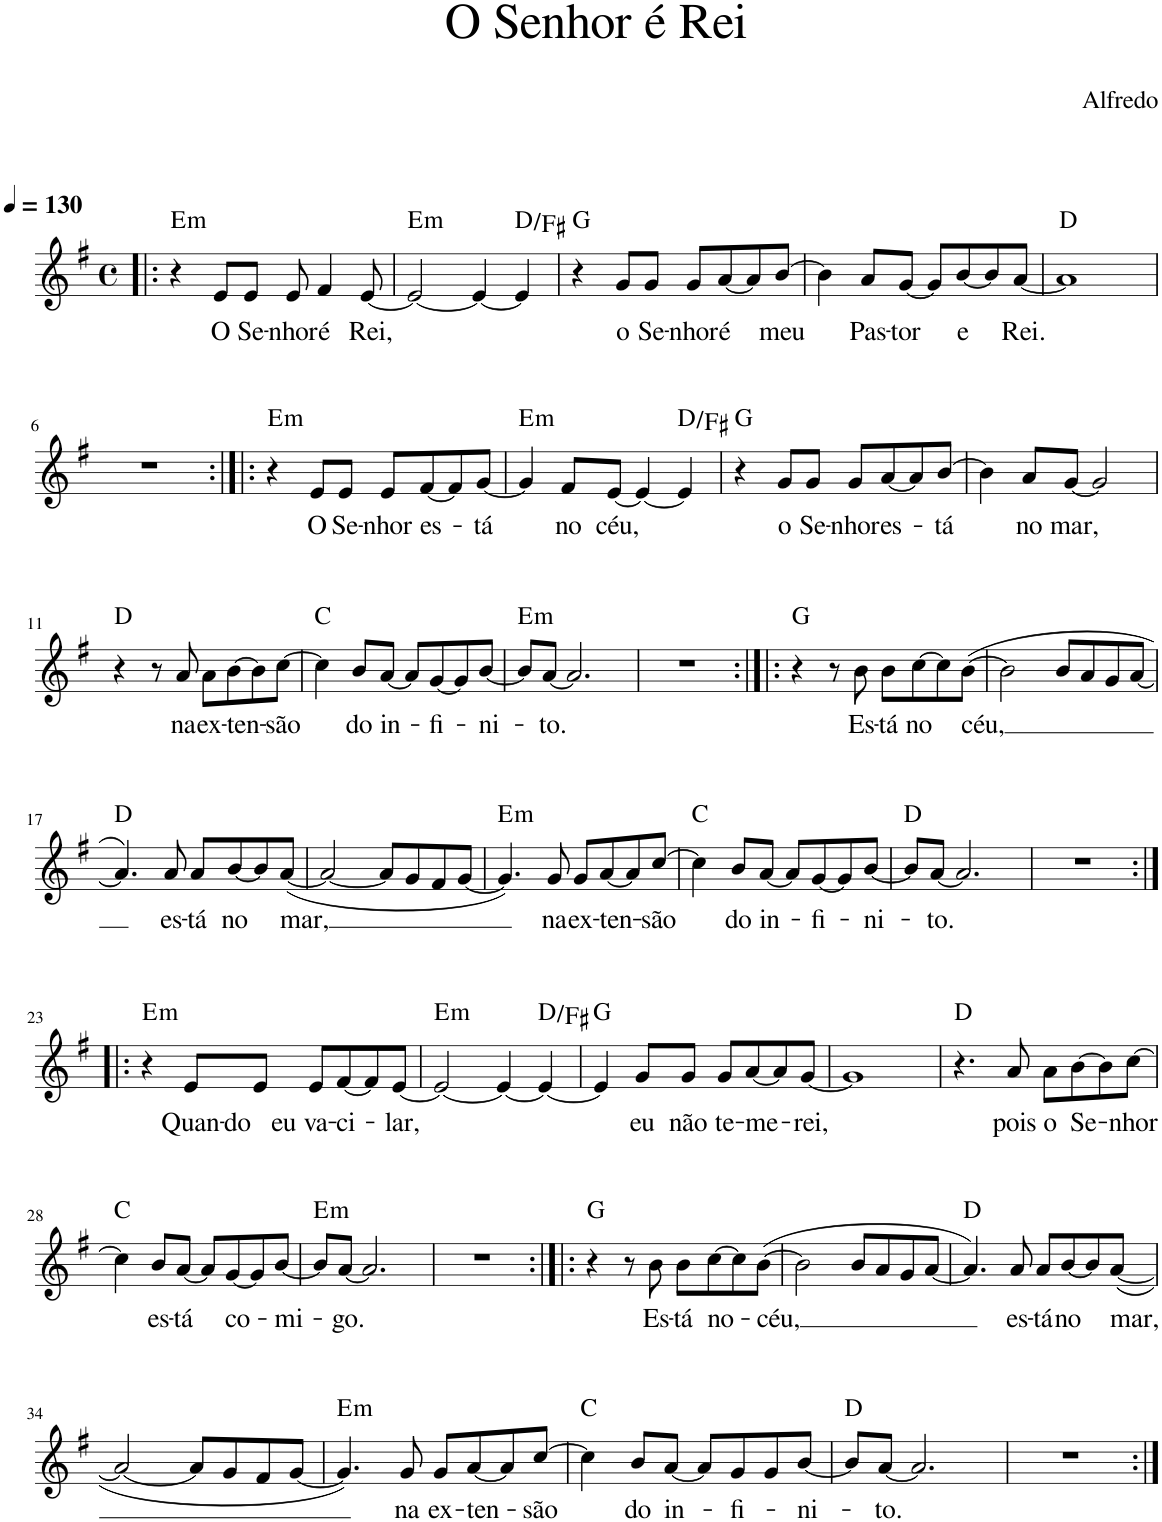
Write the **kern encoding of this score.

**kern	**text	**harte
*part1	*part1	*part1
*staff1	*staff1	*
*I"Voz	*	*
*I'Vo.	*	*
*clefG2	*	*
*k[f#]	*	*
*M4/4	*	*
*met(c)	*	*
*MM130	*	*
=1!|:	=1!|:	=1!|:
!	!	!LO:H:kt=m
4r	.	E:min
!	!LO:LY:b	!
8e/L	O	.
!	!LO:LY:b	!
8e/J	Se-	.
!	!LO:LY:b	!
8e/	-nhor	.
!	!LO:LY:b	!
4f#/	é	.
!	!LO:LY:b	!
[8e/	Rei,	.
=2	=2	=2
!	!	!LO:H:kt=m
2e/_	.	E:min
4e/_	.	.
4e/]	.	D:maj/3
=3	=3	=3
4r	.	G:maj
!	!LO:LY:b	!
8g/L	o	.
!	!LO:LY:b	!
8g/J	Se-	.
!	!LO:LY:b	!
8g/L	-nhor	.
!	!LO:LY:b	!
[8a/	é	.
8a/]	.	.
!	!LO:LY:b	!
[8b/J	meu	.
=4	=4	=4
4b\]	.	.
!	!LO:LY:b	!
8a/L	Pas-	.
!	!LO:LY:b	!
[8g/J	-tor	.
8g/L]	.	.
!	!LO:LY:b	!
[8b/	e	.
8b/]	.	.
!	!LO:LY:b	!
[8a/J	Rei.	.
=5	=5	=5
1a]	.	D:maj
!!LO:LB:g=z
=6	=6	=6
1r	.	.
=7:|!|:	=7:|!|:	=7:|!|:
!	!	!LO:H:kt=m
4r	.	E:min
!	!LO:LY:b	!
8e/L	O	.
!	!LO:LY:b	!
8e/J	Se-	.
!	!LO:LY:b	!
8e/L	-nhor	.
!	!LO:LY:b	!
[8f#/	es-	.
8f#/]	.	.
!	!LO:LY:b	!
[8g/J	-tá	.
=8	=8	=8
!	!	!LO:H:kt=m
4g/]	.	E:min
!	!LO:LY:b	!
8f#/L	no	.
!	!LO:LY:b	!
[8e/J	céu,	.
4e/_	.	.
4e/]	.	D:maj/3
=9	=9	=9
4r	.	G:maj
!	!LO:LY:b	!
8g/L	o	.
!	!LO:LY:b	!
8g/J	Se-	.
!	!LO:LY:b	!
8g/L	-nhor	.
!	!LO:LY:b	!
[8a/	es-	.
8a/]	.	.
!	!LO:LY:b	!
[8b/J	-tá	.
=10	=10	=10
4b\]	.	.
!	!LO:LY:b	!
8a/L	no	.
!	!LO:LY:b	!
[8g/J	mar,	.
2g/]	.	.
!!LO:LB:g=z
=11	=11	=11
4r	.	D:maj
8r	.	.
!	!LO:LY:b	!
8a/	na	.
!	!LO:LY:b	!
8a\L	ex-	.
!	!LO:LY:b	!
[8b\	-ten-	.
8b\]	.	.
!	!LO:LY:b	!
[8cc\J	-são	.
=12	=12	=12
4cc\]	.	C:maj
!	!LO:LY:b	!
8b/L	do	.
!	!LO:LY:b	!
[8a/J	in-	.
8a/L]	.	.
!	!LO:LY:b	!
[8g/	-fi-	.
8g/]	.	.
!	!LO:LY:b	!
[8b/J	-ni-	.
=13	=13	=13
!	!	!LO:H:kt=m
8b/L]	.	E:min
!	!LO:LY:b	!
[8a/J	-to.	.
2.a/]	.	.
=14	=14	=14
1r	.	.
=15:|!|:	=15:|!|:	=15:|!|:
4r	.	G:maj
8r	.	.
!	!LO:LY:b	!
8b\	Es-	.
!	!LO:LY:b	!
8b\L	-tá	.
!	!LO:LY:b	!
[8cc\	no	.
8cc\]	.	.
!	!LO:LY:b	!
([8b\J	-céu,	.
=16	=16	=16
2b\]	.	.
8b/L	.	.
8a/	.	.
8g/	.	.
[8a/J	.	.
!!LO:LB:g=z
=17	=17	=17
4.a/])	.	D:maj
!	!LO:LY:b	!
8a/	es-	.
!	!LO:LY:b	!
8a/L	-tá	.
!	!LO:LY:b	!
[8b/	no	.
8b/]	.	.
!	!LO:LY:b	!
([8a/J	mar,	.
=18	=18	=18
2a/_	.	.
8a/L]	.	.
8g/	.	.
8f#/	.	.
[8g/J	.	.
=19	=19	=19
!	!	!LO:H:kt=m
4.g/])	.	E:min
!	!LO:LY:b	!
8g/	na	.
!	!LO:LY:b	!
8g/L	ex-	.
!	!LO:LY:b	!
[8a/	-ten-	.
8a/]	.	.
!	!LO:LY:b	!
[8cc/J	-são	.
=20	=20	=20
4cc\]	.	C:maj
!	!LO:LY:b	!
8b/L	do	.
!	!LO:LY:b	!
[8a/J	in-	.
8a/L]	.	.
!	!LO:LY:b	!
[8g/	-fi-	.
8g/]	.	.
!	!LO:LY:b	!
[8b/J	-ni-	.
=21	=21	=21
8b/L]	.	D:maj
!	!LO:LY:b	!
[8a/J	-to.	.
2.a/]	.	.
=22	=22	=22
1r	.	.
!!LO:LB:g=z
=23:|!|:	=23:|!|:	=23:|!|:
!	!	!LO:H:kt=m
4r	.	E:min
!	!LO:LY:b	!
8e/L	Quan-	.
!	!LO:LY:b	!
8e/J	-do eu	.
!	!LO:LY:b	!
8e/L	va-	.
!	!LO:LY:b	!
[8f#/	-ci-	.
8f#/]	.	.
!	!LO:LY:b	!
[8e/J	-lar,	.
=24	=24	=24
!	!	!LO:H:kt=m
2e/_	.	E:min
4e/_	.	.
4e/_	.	D:maj/3
=25	=25	=25
4e/]	.	G:maj
!	!LO:LY:b	!
8g/L	eu	.
!	!LO:LY:b	!
8g/J	não	.
!	!LO:LY:b	!
8g/L	te-	.
!	!LO:LY:b	!
[8a/	-me-	.
8a/]	.	.
!	!LO:LY:b	!
[8g/J	-rei,	.
=26	=26	=26
1g]	.	.
=27	=27	=27
4.r	.	D:maj
!	!LO:LY:b	!
8a/	pois	.
!	!LO:LY:b	!
8a\L	o	.
!	!LO:LY:b	!
[8b\	Se-	.
8b\]	.	.
!	!LO:LY:b	!
[8cc\J	-nhor	.
!!LO:LB:g=z
=28	=28	=28
4cc\]	.	C:maj
!	!LO:LY:b	!
8b/L	es-	.
!	!LO:LY:b	!
[8a/J	-tá	.
8a/L]	.	.
!	!LO:LY:b	!
[8g/	co-	.
8g/]	.	.
!	!LO:LY:b	!
[8b/J	-mi-	.
=29	=29	=29
!	!	!LO:H:kt=m
8b/L]	.	E:min
!	!LO:LY:b	!
[8a/J	-go.	.
2.a/]	.	.
=30	=30	=30
1r	.	.
=31:|!|:	=31:|!|:	=31:|!|:
4r	.	G:maj
8r	.	.
!	!LO:LY:b	!
8b\	Es-	.
!	!LO:LY:b	!
8b\L	-tá	.
!	!LO:LY:b	!
[8cc\	no-	.
8cc\]	.	.
!	!LO:LY:b	!
([8b\J	-céu,	.
=32	=32	=32
2b\]	.	.
8b/L	.	.
8a/	.	.
8g/	.	.
[8a/J	.	.
=33	=33	=33
4.a/])	.	D:maj
!	!LO:LY:b	!
8a/	es-	.
!	!LO:LY:b	!
8a/L	-tá	.
!	!LO:LY:b	!
[8b/	no	.
8b/]	.	.
!	!LO:LY:b	!
([8a/J	mar,	.
!!LO:LB:g=z
=34	=34	=34
2a/_	.	.
8a/L]	.	.
8g/	.	.
8f#/	.	.
[8g/J	.	.
=35	=35	=35
!	!	!LO:H:kt=m
4.g/])	.	E:min
!	!LO:LY:b	!
8g/	na	.
!	!LO:LY:b	!
8g/L	ex-	.
!	!LO:LY:b	!
[8a/	-ten-	.
8a/]	.	.
!	!LO:LY:b	!
[8cc/J	-são	.
=36	=36	=36
4cc\]	.	C:maj
!	!LO:LY:b	!
8b/L	do	.
!	!LO:LY:b	!
[8a/J	in-	.
8a/L]	.	.
!	!LO:LY:b	!
8g/	-fi-	.
8g/	.	.
!	!LO:LY:b	!
[8b/J	-ni-	.
=37	=37	=37
8b/L]	.	D:maj
!	!LO:LY:b	!
[8a/J	-to.	.
2.a/]	.	.
=38	=38	=38
1r	.	.
=:|!	=:|!	=:|!
*-	*-	*-
